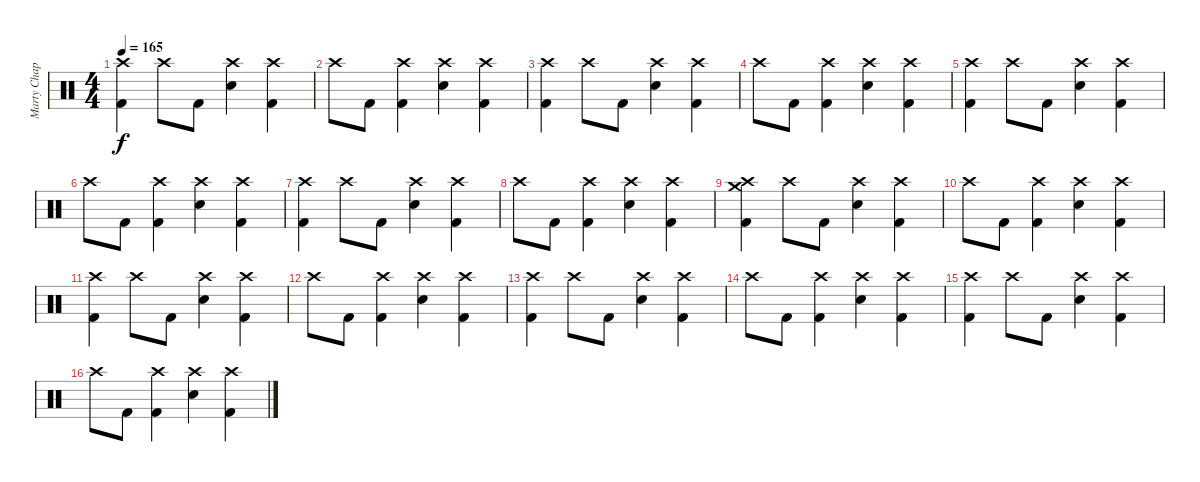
\track ("Marty Chapman (Drums)" "Marty Chap") {instrument percussion}
\staff {score}
\articulation defaults
\ts (4 4)
\tempo 165
\clef neutral
\ks c
("Crash high (hit)" "Kick (hit) 2").4{dy f} "Crash high (hit)".8 "Kick (hit) 2".8 ("Crash high (hit)" "Electric Snare (hit)").4 ("Crash high (hit)" "Kick (hit) 2").4 |
"Crash high (hit)".8 "Kick (hit) 2".8 ("Crash high (hit)" "Kick (hit) 2").4 ("Crash high (hit)" "Electric Snare (hit)").4 ("Crash high (hit)" "Kick (hit) 2").4 |
("Crash high (hit)" "Kick (hit) 2").4 "Crash high (hit)".8 "Kick (hit) 2".8 ("Crash high (hit)" "Electric Snare (hit)").4 ("Crash high (hit)" "Kick (hit) 2").4 |
"Crash high (hit)".8 "Kick (hit) 2".8 ("Crash high (hit)" "Kick (hit) 2").4 ("Crash high (hit)" "Electric Snare (hit)").4 ("Crash high (hit)" "Kick (hit) 2").4 |
("Crash high (hit)" "Kick (hit) 2").4 "Crash high (hit)".8 "Kick (hit) 2".8 ("Crash high (hit)" "Electric Snare (hit)").4 ("Crash high (hit)" "Kick (hit) 2").4 |
"Crash high (hit)".8 "Kick (hit) 2".8 ("Crash high (hit)" "Kick (hit) 2").4 ("Crash high (hit)" "Electric Snare (hit)").4 ("Crash high (hit)" "Kick (hit) 2").4 |
("Crash high (hit)" "Kick (hit) 2").4 "Crash high (hit)".8 "Kick (hit) 2".8 ("Crash high (hit)" "Electric Snare (hit)").4 ("Crash high (hit)" "Kick (hit) 2").4 |
"Crash high (hit)".8 "Kick (hit) 2".8 ("Crash high (hit)" "Kick (hit) 2").4 ("Crash high (hit)" "Electric Snare (hit)").4 ("Crash high (hit)" "Kick (hit) 2").4 |
("Crash medium (hit)" "Crash high (hit)" "Kick (hit) 2").4 "Crash high (hit)".8 "Kick (hit) 2".8 ("Crash high (hit)" "Electric Snare (hit)").4 ("Crash high (hit)" "Kick (hit) 2").4 |
"Crash high (hit)".8 "Kick (hit) 2".8 ("Crash high (hit)" "Kick (hit) 2").4 ("Crash high (hit)" "Electric Snare (hit)").4 ("Crash high (hit)" "Kick (hit) 2").4 |
("Crash high (hit)" "Kick (hit) 2").4 "Crash high (hit)".8 "Kick (hit) 2".8 ("Crash high (hit)" "Electric Snare (hit)").4 ("Crash high (hit)" "Kick (hit) 2").4 |
"Crash high (hit)".8 "Kick (hit) 2".8 ("Crash high (hit)" "Kick (hit) 2").4 ("Crash high (hit)" "Electric Snare (hit)").4 ("Crash high (hit)" "Kick (hit) 2").4 |
("Crash high (hit)" "Kick (hit) 2").4 "Crash high (hit)".8 "Kick (hit) 2".8 ("Crash high (hit)" "Electric Snare (hit)").4 ("Crash high (hit)" "Kick (hit) 2").4 |
"Crash high (hit)".8 "Kick (hit) 2".8 ("Crash high (hit)" "Kick (hit) 2").4 ("Crash high (hit)" "Electric Snare (hit)").4 ("Crash high (hit)" "Kick (hit) 2").4 |
("Crash high (hit)" "Kick (hit) 2").4 "Crash high (hit)".8 "Kick (hit) 2".8 ("Crash high (hit)" "Electric Snare (hit)").4 ("Crash high (hit)" "Kick (hit) 2").4 |
"Crash high (hit)".8 "Kick (hit) 2".8 ("Crash high (hit)" "Kick (hit) 2").4 ("Crash high (hit)" "Electric Snare (hit)").4 ("Crash high (hit)" "Kick (hit) 2").4
